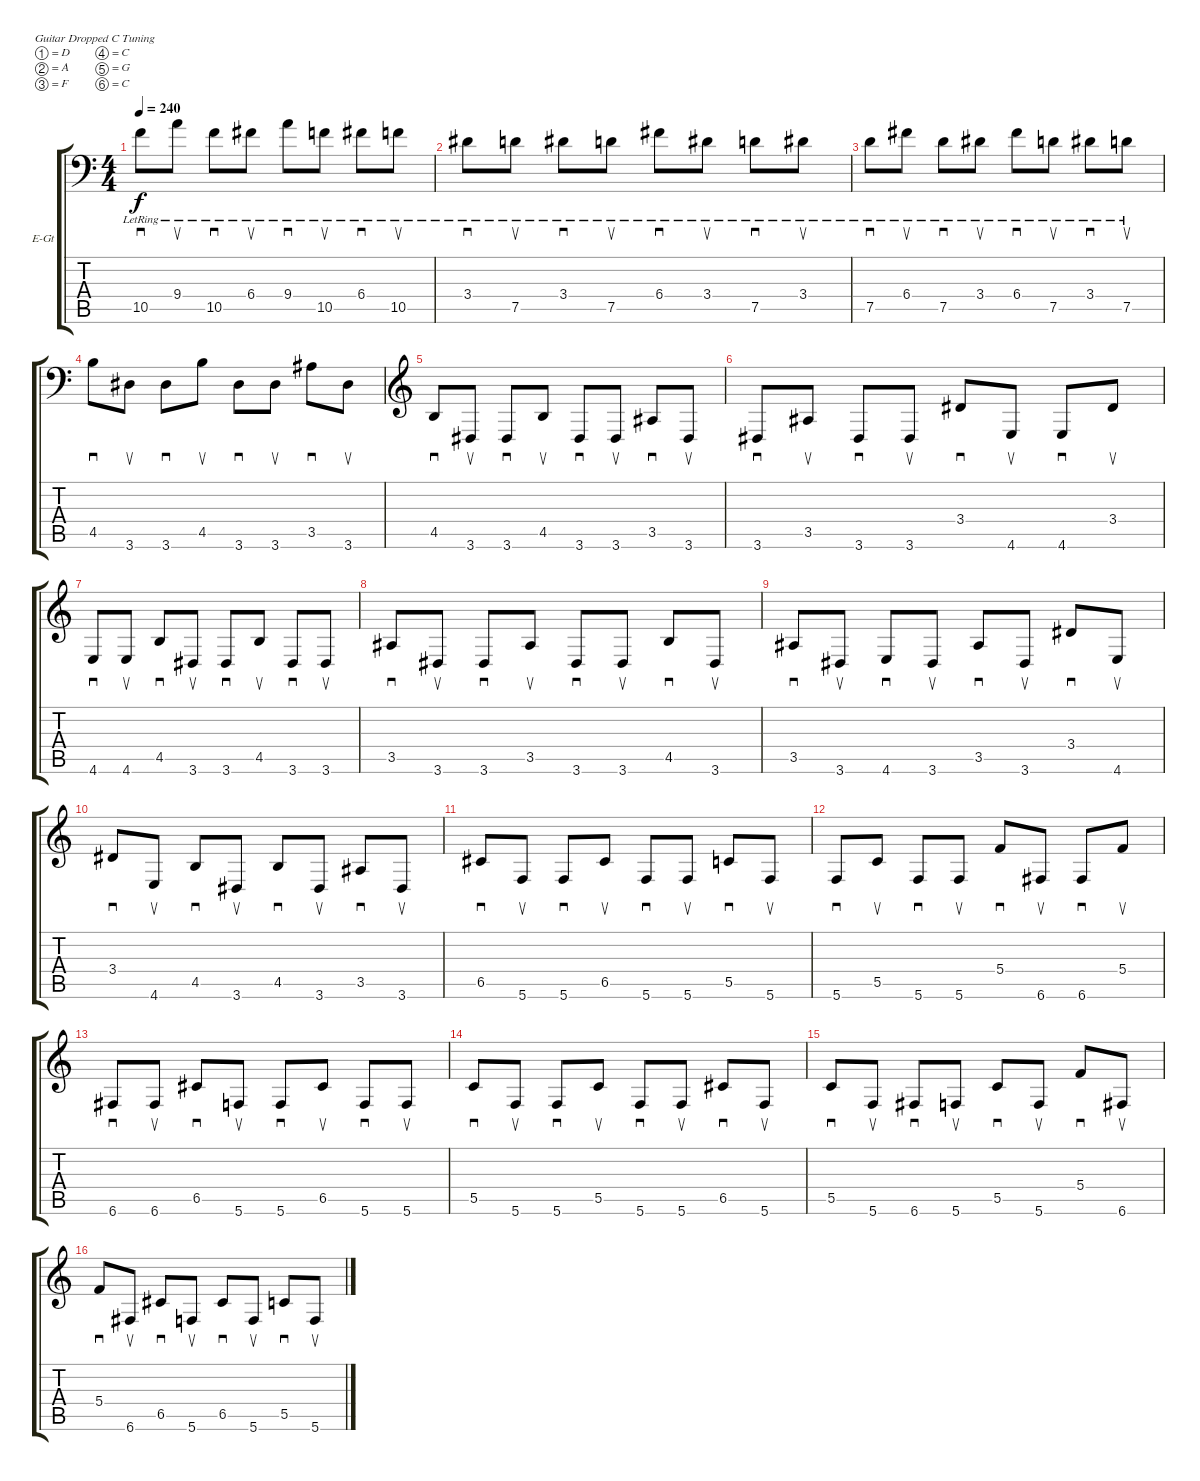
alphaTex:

\bracketExtendMode groupsimilarinstruments
\firstSystemTrackNameOrientation horizontal
\otherSystemsTrackNameOrientation horizontal
\track ("Electric Guitar 2" "E-Gt") {instrument distortionguitar}
\staff {score tabs}
\tuning (D4 A3 F3 C3 G2 C2)
\ts (4 4)
\tempo 240
\clef f4
\ks c
10.5{lr}.8{sd dy f} 9.4{lr}.8{su} 10.5{lr}.8{sd} 6.4{lr}.8{su} 9.4{lr}.8{sd} 10.5{lr}.8{su} 6.4{lr}.8{sd} 10.5{lr}.8{su} |
3.4{lr}.8{sd} 7.5{lr}.8{su} 3.4{lr}.8{sd} 7.5{lr}.8{su} 6.4{lr}.8{sd} 3.4{lr}.8{su} 7.5{lr}.8{sd} 3.4{lr}.8{su} |
7.5{lr}.8{sd} 6.4{lr}.8{su} 7.5{lr}.8{sd} 3.4{lr}.8{su} 6.4{lr}.8{sd} 7.5{lr}.8{su} 3.4{lr}.8{sd} 7.5{lr}.8{su} |
4.5.8{sd} 3.6.8{su} 3.6.8{sd} 4.5.8{su} 3.6.8{sd} 3.6.8{su} 3.5.8{sd} 3.6.8{su} |
\clef g2
4.5.8{sd} 3.6.8{su} 3.6.8{sd} 4.5.8{su} 3.6.8{sd} 3.6.8{su} 3.5.8{sd} 3.6.8{su} |
3.6.8{sd} 3.5.8{su} 3.6.8{sd} 3.6.8{su} 3.4.8{sd} 4.6.8{su} 4.6.8{sd} 3.4.8{su} |
4.6.8{sd} 4.6.8{su} 4.5.8{sd} 3.6.8{su} 3.6.8{sd} 4.5.8{su} 3.6.8{sd} 3.6.8{su} |
3.5.8{sd} 3.6.8{su} 3.6.8{sd} 3.5.8{su} 3.6.8{sd} 3.6.8{su} 4.5.8{sd} 3.6.8{su} |
3.5.8{sd} 3.6.8{su} 4.6.8{sd} 3.6.8{su} 3.5.8{sd} 3.6.8{su} 3.4.8{sd} 4.6.8{su} |
3.4.8{sd} 4.6.8{su} 4.5.8{sd} 3.6.8{su} 4.5.8{sd} 3.6.8{su} 3.5.8{sd} 3.6.8{su} |
6.5.8{sd} 5.6.8{su} 5.6.8{sd} 6.5.8{su} 5.6.8{sd} 5.6.8{su} 5.5.8{sd} 5.6.8{su} |
5.6.8{sd} 5.5.8{su} 5.6.8{sd} 5.6.8{su} 5.4.8{sd} 6.6.8{su} 6.6.8{sd} 5.4.8{su} |
6.6.8{sd} 6.6.8{su} 6.5.8{sd} 5.6.8{su} 5.6.8{sd} 6.5.8{su} 5.6.8{sd} 5.6.8{su} |
5.5.8{sd} 5.6.8{su} 5.6.8{sd} 5.5.8{su} 5.6.8{sd} 5.6.8{su} 6.5.8{sd} 5.6.8{su} |
5.5.8{sd} 5.6.8{su} 6.6.8{sd} 5.6.8{su} 5.5.8{sd} 5.6.8{su} 5.4.8{sd} 6.6.8{su} |
5.4.8{sd} 6.6.8{su} 6.5.8{sd} 5.6.8{su} 6.5.8{sd} 5.6.8{su} 5.5.8{sd} 5.6.8{su}
